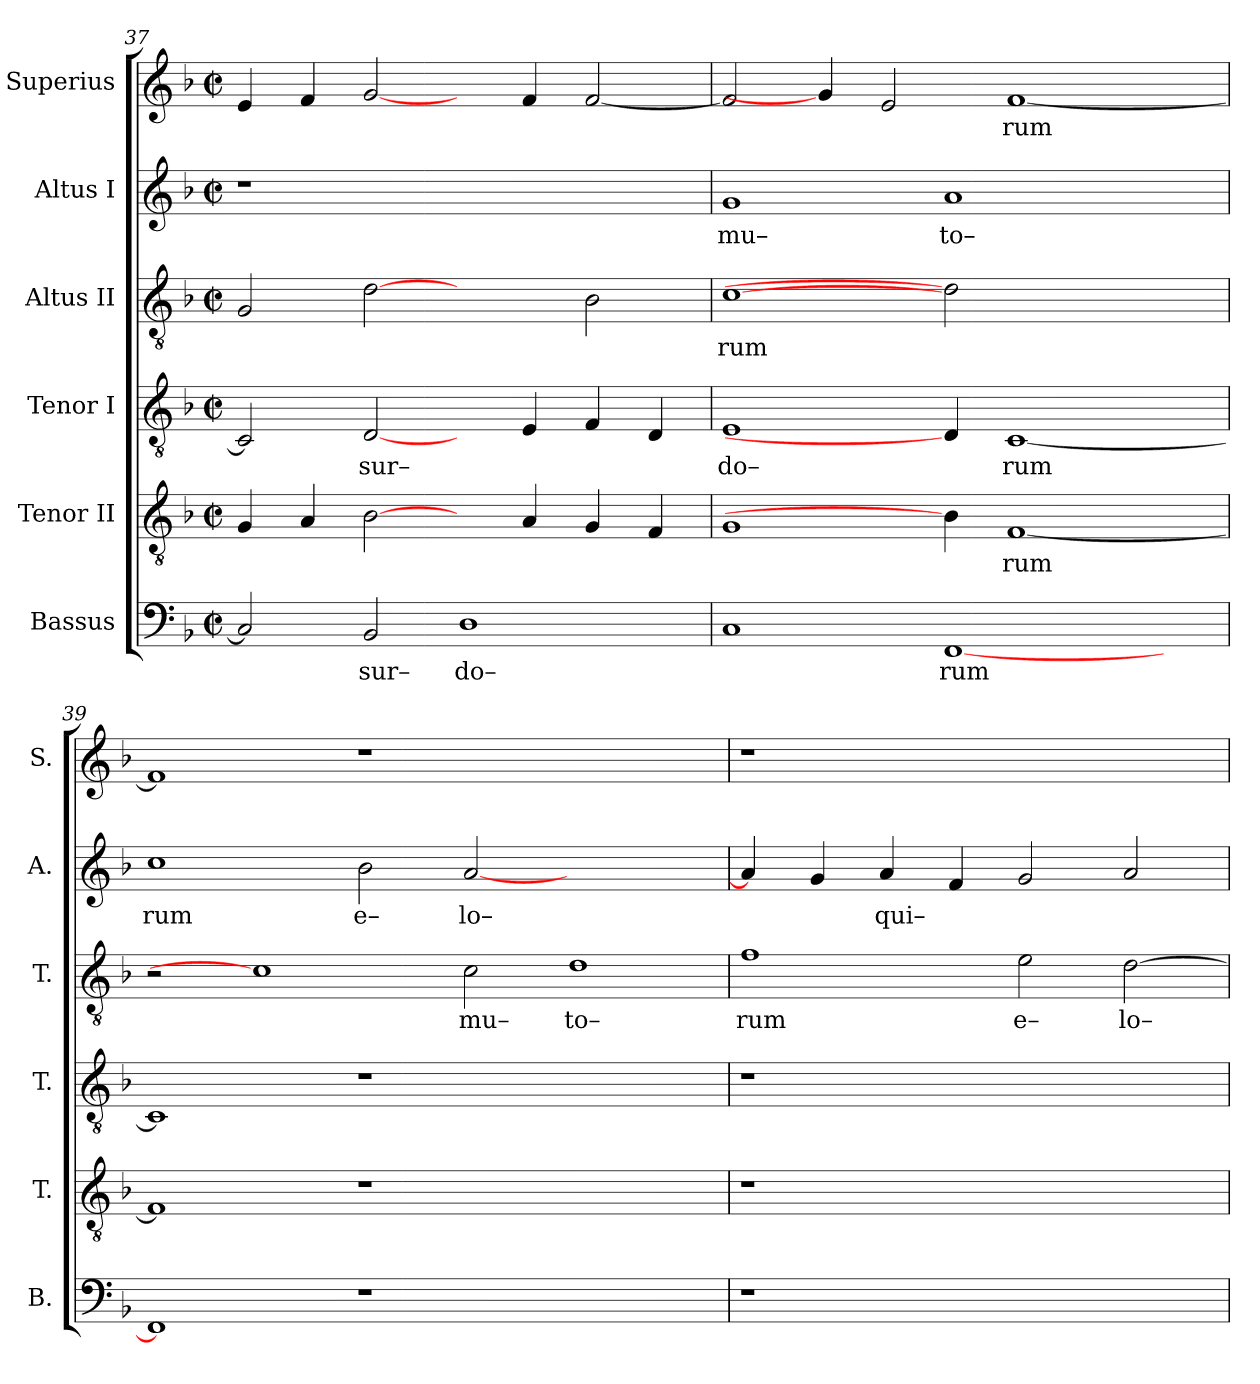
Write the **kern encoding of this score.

**kern	**text	**kern	**text	**kern	**text	**kern	**text	**kern	**text	**kern	**text
*part6	*part6	*part5	*part5	*part4	*part4	*part3	*part3	*part2	*part2	*part1	*part1
*staff6	*staff6	*staff5	*staff5	*staff4	*staff4	*staff3	*staff3	*staff2	*staff2	*staff1	*staff1
*I"Bassus	*	*I"Tenor II	*	*I"Tenor I	*	*I"Altus II	*	*I"Altus I	*	*I"Superius	*
*I'B.	*	*I'T.	*	*I'T.	*	*I'T.	*	*I'A.	*	*I'S.	*
*clefF4	*	*clefGv2	*	*clefGv2	*	*clefGv2	*	*clefG2	*	*clefG2	*
*	*	*ITrd7c12	*	*ITrd7c12	*	*ITrd7c12	*	*	*	*	*
*k[b-]	*	*k[b-]	*	*k[b-]	*	*k[b-]	*	*k[b-]	*	*k[b-]	*
*F:	*	*F:	*	*F:	*	*F:	*	*F:	*	*F:	*
*M2/2	*	*M2/2	*	*M2/2	*	*M2/2	*	*M2/2	*	*M2/2	*
*met(c|)	*	*met(c|)	*	*met(c|)	*	*met(c|)	*	*met(c|)	*	*met(c|)	*
=37	=37	=37	=37	=37	=37	=37	=37	=37	=37	=37	=37
!	!	!	!	!	!	!	!	!LO:N:vis=1	!	!	!
2Ci/]	.	4GGi/	.	2CCi/]	.	2GGi/	.	1r	.	4ei/	.
.	.	4AAi/	.	.	.	.	.	.	.	4fi/	.
!	!LO:LY:b:color=#000000	!	!	!	!	!	!	!	!	!	!
!	!	!	!	!	!LO:LY:b:color=#000000	!	!	!	!	!	!
2BB-i/	sur–	[2BB-i\	.	[2DDi/	sur–	[2Di	.	.	.	[2gi/	.
!	!LO:LY:b:color=#000000	!	!	!	!	!	!	!	!	!	!
1Di	do–	4ryy	.	4ryy	.	2ryy	.	1ryy	.	4ryy	.
.	.	4AAi/	.	4EEi/	.	.	.	.	.	4fi/	.
.	.	4GGi/	.	4FFi/	.	2BB-i\	.	.	.	[<2fi/	.
.	.	4FFi/	.	4DDi/	.	.	.	.	.	.	.
!!LO:PB:g=z
=38	=38	=38	=38	=38	=38	=38	=38	=38	=38	=38	=38
!	!	!	!	!	!LO:LY:b:color=#000000	!	!	!	!	!	!
!	!	!	!	!	!	!	!LO:LY:b:color=#000000	!	!	!	!
!	!	!	!	!	!	!	!	!	!LO:LY:b:color=#000000	!	!
1Ci	.	1GGi	.	1EEi	do–	[1Ci	rum	1gi	mu–	2fi/]	.
.	.	.	.	.	.	.	.	.	.	4gi/]	.
.	.	.	.	.	.	.	.	.	.	2ei/	.
!	!LO:LY:b:color=#000000	!	!	!	!	!	!	!	!	!	!
!	!	!	!	!	!	!	!	!	!LO:LY:b:color=#000000	!	!
[<1FFi	rum	4BB-i\]	.	4DDi/]	.	2Di]	.	1ai	to–	.	.
!	!	!	!LO:LY:b:color=#000000	!	!	!	!	!	!	!	!
!	!	!	!	!	!LO:LY:b:color=#000000	!	!	!	!	!	!
!	!	!	!	!	!	!	!	!	!	!	!LO:LY:b:color=#000000
.	.	[<1FFi	rum	[<1CCi	rum	.	.	.	.	[<1fi	rum
.	.	.	.	.	.	2.ryy	.	.	.	.	.
4ryy	.	.	.	.	.	.	.	4ryy	.	.	.
=39	=39	=39	=39	=39	=39	=39	=39	=39	=39	=39	=39
!	!	!	!	!	!	!	!	!	!LO:LY:b:color=#000000	!	!
1FFi]	.	1FFi]	.	1CCi]	.	2r	.	1cci	rum	1fi]	.
.	.	.	.	.	.	1Ci]	.	.	.	.	.
!	!	!	!	!	!	!	!	!	!LO:LY:b:color=#000000	!	!
1r	.	1r	.	1r	.	.	.	2b-i\	e–	1r	.
!	!	!	!	!	!	!	!LO:LY:b:color=#000000	!	!	!	!
!	!	!	!	!	!	!	!	!	!LO:LY:b:color=#000000	!	!
.	.	.	.	.	.	2Ci\	mu–	[<2ai/	lo–	.	.
!	!	!	!	!	!	!	!LO:LY:b:color=#000000	!	!	!	!
1ryy	.	1ryy	.	1ryy	.	1Di	to–	1ryy	.	1ryy	.
=40	=40	=40	=40	=40	=40	=40	=40	=40	=40	=40	=40
!LO:N:vis=1	!	!LO:N:vis=1	!	!LO:N:vis=1	!	!	!	!	!	!	!
!	!	!	!	!	!	!	!LO:LY:b:color=#000000	!	!	!LO:N:vis=1	!
1r	.	1r	.	1r	.	1Fi	rum	4ai/]	.	1r	.
.	.	.	.	.	.	.	.	4gi/	.	.	.
!	!	!	!	!	!	!	!	!	!LO:LY:b:color=#000000	!	!
.	.	.	.	.	.	.	.	4ai/	qui–	.	.
.	.	.	.	.	.	.	.	4fi/	.	.	.
!	!	!	!	!	!	!	!LO:LY:b:color=#000000	!	!	!	!
1ryy	.	1ryy	.	1ryy	.	2Ei\	e–	2gi/	.	1ryy	.
!	!	!	!	!	!	!	!LO:LY:b:color=#000000	!	!	!	!
.	.	.	.	.	.	[>2Di\	lo–	2ai/	.	.	.
=	=	=	=	=	=	=	=	=	=	=	=
*-	*-	*-	*-	*-	*-	*-	*-	*-	*-	*-	*-
